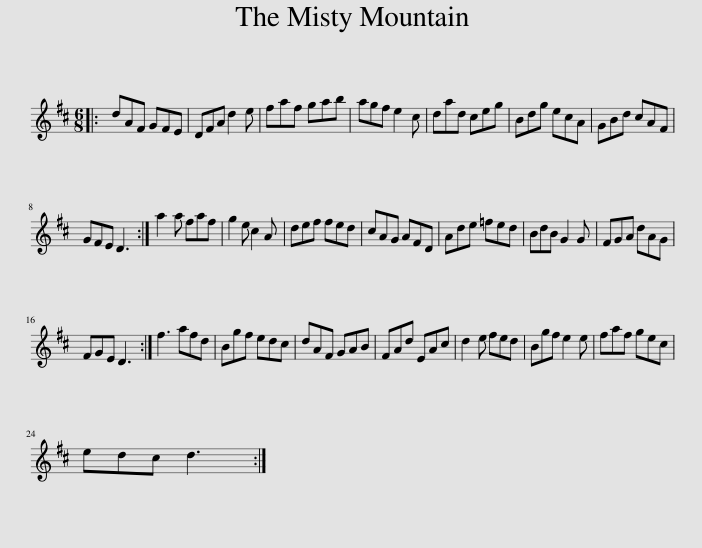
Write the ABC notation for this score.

X:1
L:1/8
M:6/8
I:linebreak $
K:D
V:1 treble
V:1
|: dAF GFE | DFA d2 e | faf gab | agf e2 c | dad ceg | %5
 Bdg ecA | GBd cAF |$ GFE D3 :| a2 a faf | g2 e c2 A | %10
 def fed | cAG AFD | Ade =fed | BdB G2 G | FGA dAG |$ %15
 FGE D3 :| f3 afd | Bgf edc | dAF GAB | FAd EAc | %20
 d2 e fed | Bgf e2 e | faf gec |$ edc d3 :| %24
